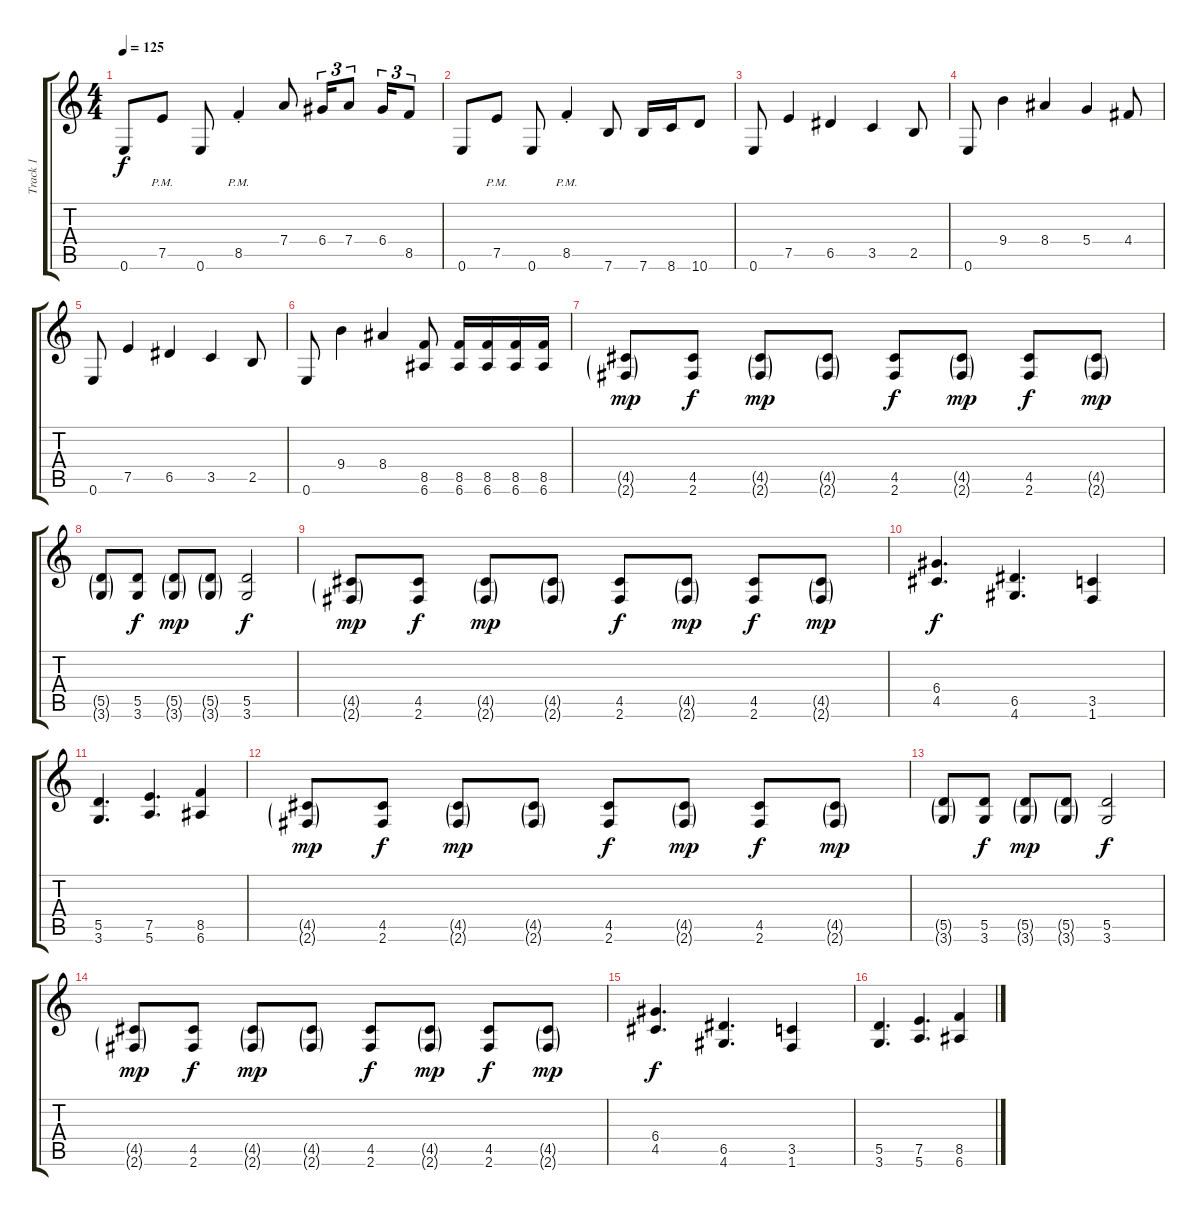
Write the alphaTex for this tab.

\track ("Track 1" "Track 1") {instrument distortionguitar}
\staff {score tabs}
\tuning (E4 B3 G3 D3 A2 E2) {hide}
\ts (4 4)
\tempo 125
\clef g2
\ks c
0.6.8{dy f} 7.5{pm}.8 0.6.8 8.5{pm st}.4 7.4.8 6.4.16{tu (3 2)} 7.4.8{tu (3 2)} 6.4.16{tu (3 2)} 8.5.8{tu (3 2)} |
0.6.8 7.5{pm}.8 0.6.8 8.5{pm st}.4 7.6.8 7.6.16 8.6.16 10.6.8 |
0.6.8 7.5.4 6.5.4 3.5.4 2.5.8 |
0.6.8 9.4.4 8.4.4 5.4.4 4.4.8 |
0.6.8 7.5.4 6.5.4 3.5.4 2.5.8 |
0.6.8 9.4.4 8.4.4 (8.5 6.6).8 (8.5 6.6).16 (8.5 6.6).16 (8.5 6.6).16 (8.5 6.6).16 |
(4.5{g} 2.6{g}).8{dy mp} (4.5 2.6).8{dy f} (4.5{g} 2.6{g}).8{dy mp} (4.5{g} 2.6{g}).8 (4.5 2.6).8{dy f} (4.5{g} 2.6{g}).8{dy mp} (4.5 2.6).8{dy f} (4.5{g} 2.6{g}).8{dy mp} |
(5.5{g} 3.6{g}).8 (5.5 3.6).8{dy f} (5.5{g} 3.6{g}).8{dy mp} (5.5{g} 3.6{g}).8 (5.5 3.6).2{dy f} |
(4.5{g} 2.6{g}).8{dy mp} (4.5 2.6).8{dy f} (4.5{g} 2.6{g}).8{dy mp} (4.5{g} 2.6{g}).8 (4.5 2.6).8{dy f} (4.5{g} 2.6{g}).8{dy mp} (4.5 2.6).8{dy f} (4.5{g} 2.6{g}).8{dy mp} |
(6.4 4.5).4{d dy f} (6.5 4.6).4{d} (3.5 1.6).4 |
(5.5 3.6).4{d} (7.5 5.6).4{d} (8.5 6.6).4 |
(4.5{g} 2.6{g}).8{dy mp} (4.5 2.6).8{dy f} (4.5{g} 2.6{g}).8{dy mp} (4.5{g} 2.6{g}).8 (4.5 2.6).8{dy f} (4.5{g} 2.6{g}).8{dy mp} (4.5 2.6).8{dy f} (4.5{g} 2.6{g}).8{dy mp} |
(5.5{g} 3.6{g}).8 (5.5 3.6).8{dy f} (5.5{g} 3.6{g}).8{dy mp} (5.5{g} 3.6{g}).8 (5.5 3.6).2{dy f} |
(4.5{g} 2.6{g}).8{dy mp} (4.5 2.6).8{dy f} (4.5{g} 2.6{g}).8{dy mp} (4.5{g} 2.6{g}).8 (4.5 2.6).8{dy f} (4.5{g} 2.6{g}).8{dy mp} (4.5 2.6).8{dy f} (4.5{g} 2.6{g}).8{dy mp} |
(6.4 4.5).4{d dy f} (6.5 4.6).4{d} (3.5 1.6).4 |
(5.5 3.6).4{d} (7.5 5.6).4{d} (8.5 6.6).4
